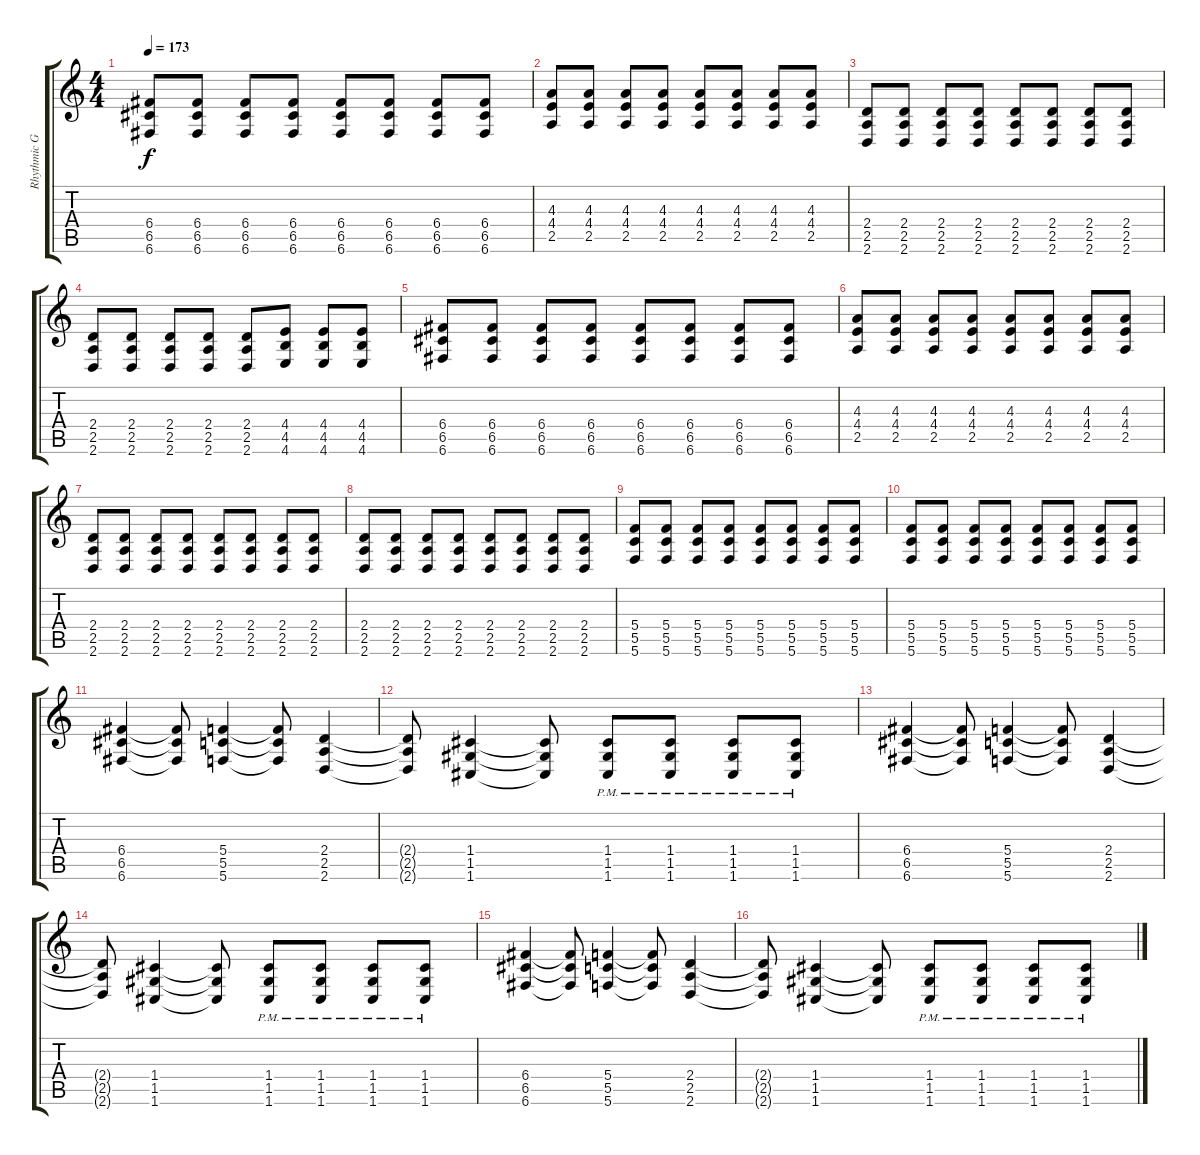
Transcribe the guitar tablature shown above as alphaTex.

\track ("Rhythmic Guitar (Drop C)" "Rhythmic G") {instrument distortionguitar}
\staff {score tabs}
\tuning (D4 A3 F3 C3 G2 C2) {hide}
\ts (4 4)
\tempo 173
\clef g2
\ks c
(6.4 6.5 6.6).8{dy f} (6.4 6.5 6.6).8 (6.4 6.5 6.6).8 (6.4 6.5 6.6).8 (6.4 6.5 6.6).8 (6.4 6.5 6.6).8 (6.4 6.5 6.6).8 (6.4 6.5 6.6).8 |
(4.3 4.4 2.5).8 (4.3 4.4 2.5).8 (4.3 4.4 2.5).8 (4.3 4.4 2.5).8 (4.3 4.4 2.5).8 (4.3 4.4 2.5).8 (4.3 4.4 2.5).8 (4.3 4.4 2.5).8 |
(2.4 2.5 2.6).8 (2.4 2.5 2.6).8 (2.4 2.5 2.6).8 (2.4 2.5 2.6).8 (2.4 2.5 2.6).8 (2.4 2.5 2.6).8 (2.4 2.5 2.6).8 (2.4 2.5 2.6).8 |
(2.4 2.5 2.6).8 (2.4 2.5 2.6).8 (2.4 2.5 2.6).8 (2.4 2.5 2.6).8 (2.4 2.5 2.6).8 (4.4 4.5 4.6).8 (4.4 4.5 4.6).8 (4.4 4.5 4.6).8 |
(6.4 6.5 6.6).8 (6.4 6.5 6.6).8 (6.4 6.5 6.6).8 (6.4 6.5 6.6).8 (6.4 6.5 6.6).8 (6.4 6.5 6.6).8 (6.4 6.5 6.6).8 (6.4 6.5 6.6).8 |
(4.3 4.4 2.5).8 (4.3 4.4 2.5).8 (4.3 4.4 2.5).8 (4.3 4.4 2.5).8 (4.3 4.4 2.5).8 (4.3 4.4 2.5).8 (4.3 4.4 2.5).8 (4.3 4.4 2.5).8 |
(2.4 2.5 2.6).8 (2.4 2.5 2.6).8 (2.4 2.5 2.6).8 (2.4 2.5 2.6).8 (2.4 2.5 2.6).8 (2.4 2.5 2.6).8 (2.4 2.5 2.6).8 (2.4 2.5 2.6).8 |
(2.4 2.5 2.6).8 (2.4 2.5 2.6).8 (2.4 2.5 2.6).8 (2.4 2.5 2.6).8 (2.4 2.5 2.6).8 (2.4 2.5 2.6).8 (2.4 2.5 2.6).8 (2.4 2.5 2.6).8 |
(5.4 5.5 5.6).8 (5.4 5.5 5.6).8 (5.4 5.5 5.6).8 (5.4 5.5 5.6).8 (5.4 5.5 5.6).8 (5.4 5.5 5.6).8 (5.4 5.5 5.6).8 (5.4 5.5 5.6).8 |
(5.4 5.5 5.6).8 (5.4 5.5 5.6).8 (5.4 5.5 5.6).8 (5.4 5.5 5.6).8 (5.4 5.5 5.6).8 (5.4 5.5 5.6).8 (5.4 5.5 5.6).8 (5.4 5.5 5.6).8 |
(6.4 6.5 6.6).4 (6.4{t} 6.5{t} 6.6{t}).8 (5.4 5.5 5.6).4 (5.4{t} 5.5{t} 5.6{t}).8 (2.4 2.5 2.6).4 |
(2.4{t} 2.5{t} 2.6{t}).8 (1.4 1.5 1.6).4 (1.4{t} 1.5{t} 1.6{t}).8 (1.4{pm} 1.5{pm} 1.6{pm}).8 (1.4{pm} 1.5{pm} 1.6{pm}).8 (1.4{pm} 1.5{pm} 1.6{pm}).8 (1.4{pm} 1.5{pm} 1.6{pm}).8 |
(6.4 6.5 6.6).4 (6.4{t} 6.5{t} 6.6{t}).8 (5.4 5.5 5.6).4 (5.4{t} 5.5{t} 5.6{t}).8 (2.4 2.5 2.6).4 |
(2.4{t} 2.5{t} 2.6{t}).8 (1.4 1.5 1.6).4 (1.4{t} 1.5{t} 1.6{t}).8 (1.4{pm} 1.5{pm} 1.6{pm}).8 (1.4{pm} 1.5{pm} 1.6{pm}).8 (1.4{pm} 1.5{pm} 1.6{pm}).8 (1.4{pm} 1.5{pm} 1.6{pm}).8 |
(6.4 6.5 6.6).4 (6.4{t} 6.5{t} 6.6{t}).8 (5.4 5.5 5.6).4 (5.4{t} 5.5{t} 5.6{t}).8 (2.4 2.5 2.6).4 |
(2.4{t} 2.5{t} 2.6{t}).8 (1.4 1.5 1.6).4 (1.4{t} 1.5{t} 1.6{t}).8 (1.4{pm} 1.5{pm} 1.6{pm}).8 (1.4{pm} 1.5{pm} 1.6{pm}).8 (1.4{pm} 1.5{pm} 1.6{pm}).8 (1.4{pm} 1.5{pm} 1.6{pm}).8
